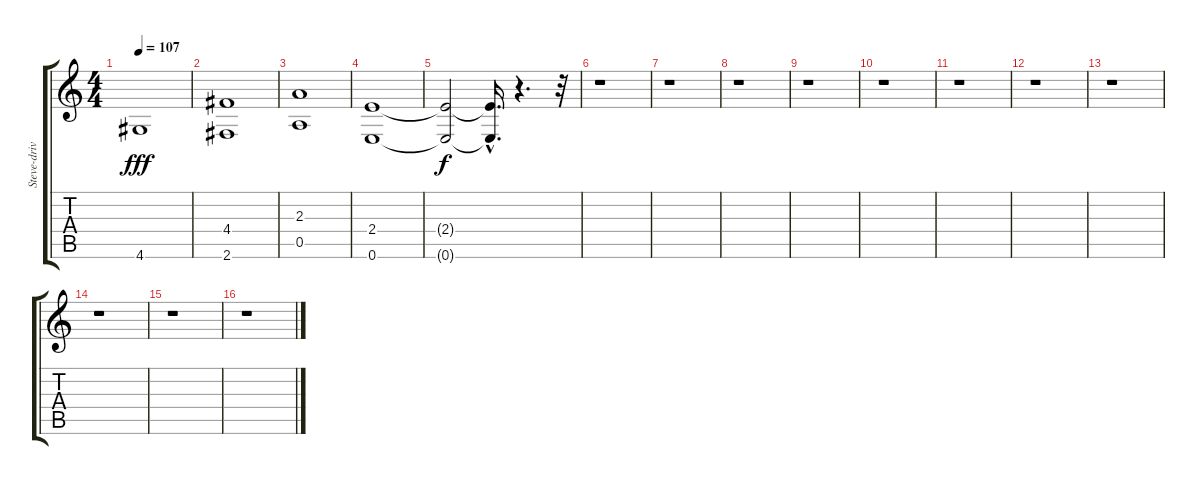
\track ("Steve-drive" "Steve-driv") {instrument distortionguitar}
\staff {score tabs}
\tuning (E4 B3 G3 D3 A2 E2) {hide}
\ts (4 4)
\tempo 107
\clef g2
\ks c
4.6.1{dy fff} |
(4.4 2.6).1 |
(2.3 0.5).1 |
(2.4 0.6).1 |
(2.4{t} 0.6{t}).2{dy f} (2.4{hac t} 0.6{t}).16{d} r.4{d} r.32 |
r.1 |
r.1 |
r.1 |
r.1 |
r.1 |
r.1 |
r.1 |
r.1 |
r.1 |
r.1 |
r.1
